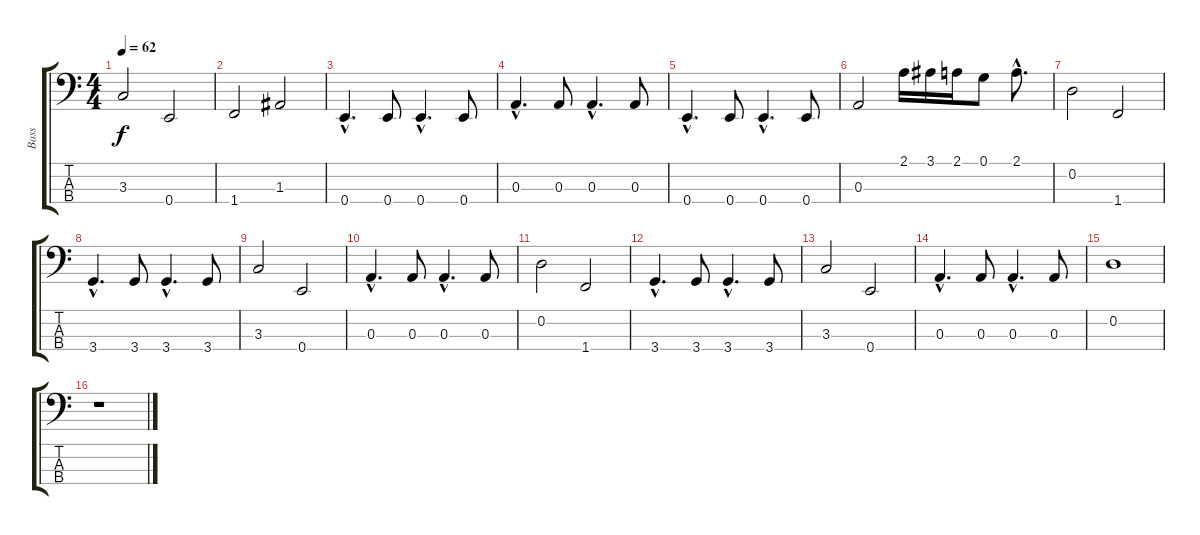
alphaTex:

\track ("Bass" "Bass") {instrument fretlessbass}
\staff {score tabs}
\tuning (G2 D2 A1 E1) {hide}
\ts (4 4)
\tempo 62
\clef f4
\ks c
3.3.2{dy f} 0.4.2 |
1.4.2 1.3.2 |
0.4{hac}.4{d} 0.4.8 0.4{hac}.4{d} 0.4.8 |
0.3{hac}.4{d} 0.3.8 0.3{hac}.4{d} 0.3.8 |
0.4{hac}.4{d} 0.4.8 0.4{hac}.4{d} 0.4.8 |
0.3.2 2.1.16 3.1.16 2.1.16 0.1.8 2.1{hac}.8{d} |
0.2.2 1.4.2 |
3.4{hac}.4{d} 3.4.8 3.4{hac}.4{d} 3.4.8 |
3.3.2 0.4.2 |
0.3{hac}.4{d} 0.3.8 0.3{hac}.4{d} 0.3.8 |
0.2.2 1.4.2 |
3.4{hac}.4{d} 3.4.8 3.4{hac}.4{d} 3.4.8 |
3.3.2 0.4.2 |
0.3{hac}.4{d} 0.3.8 0.3{hac}.4{d} 0.3.8 |
0.2.1 |
r.1{volume 12 balance 8 instrument fretlessbass}
